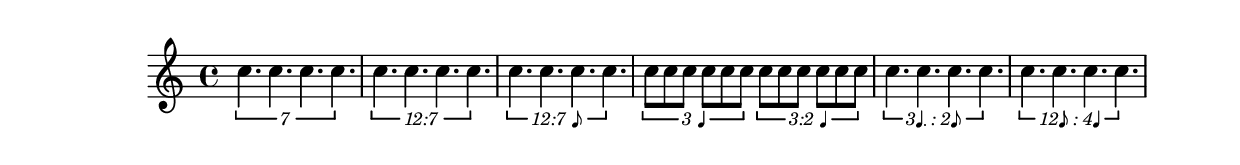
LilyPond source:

% DO NOT EDIT this file manually; it is automatically
% generated from Documentation/snippets/new
% Make any changes in Documentation/snippets/new/
% and then run scripts/auxiliar/makelsr.py
%
% This file is in the public domain.
%% Note: this file works from version 2.14.0
\version "2.14.0"

\header {
%% Translation of GIT committish: 615cbf212fdaf0b220b3330da417d0c3602494f2
  texidoces = "
LilyPond también proporciona funciones de formato para imprimir
números de grupo especial diferentes a la propia fracción, así
como para añadir una figura al número o a la fracción de la
agrupación.

"

  doctitlees = "Números de agrupación especial distintos a los predeterminados"


%% Translation of GIT committish: 0a868be38a775ecb1ef935b079000cebbc64de40
texidocde = "
LilyPond stellt auch Formatierungsfunktionen zur Verfügung, mit denen
N-tolennummern gesetzt werden können, die sich von dem eigentlichen Bruch
unterscheiden.  Auch ein Notenwert kann zu Nenner oder Zähler des Bruchs
hinzugefügt werden.
"
  doctitlede = "Nicht-standard-N-tolennummern"


%% Translation of GIT committish: 015b8e65e5e9a74cea1618b597402b5b74f89b89
  texidocfr = "
LilyPond sait aussi gérer des nolets dont le chiffrage imprimé ne
correspond pas exactement à la fraction de mesure à laquelle ils se
réfèrent, tout comme ceux auxquels une valeur de note vient en complément
au chiffre.
"
  doctitlefr = "Nolets au chiffrage inhabituel"

  lsrtags = "rhythms"

  texidoc = "
LilyPond also provides formatting functions to print tuplet numbers different
than the actual fraction, as well as to append a note value to the tuplet
number or tuplet fraction.
"
  doctitle = "Non-default tuplet numbers"
} % begin verbatim


\relative c'' {
  \once \override TupletNumber #'text =
    #(tuplet-number::non-default-tuplet-denominator-text 7)
  \times 2/3  { c4. c4. c4. c4. }
  \once \override TupletNumber #'text =
    #(tuplet-number::non-default-tuplet-fraction-text 12 7)
  \times 2/3  { c4. c4. c4. c4. }
  \once \override TupletNumber #'text =
    #(tuplet-number::append-note-wrapper
      (tuplet-number::non-default-tuplet-fraction-text 12 7) "8")
  \times 2/3  { c4. c4. c4. c4. }

  \once \override TupletNumber #'text =
    #(tuplet-number::append-note-wrapper
      tuplet-number::calc-denominator-text "4")
  \times 2/3  { c8 c8 c8 c8 c8 c8 }
  \once \override TupletNumber #'text =
    #(tuplet-number::append-note-wrapper
      tuplet-number::calc-fraction-text "4")
  \times 2/3  { c8 c8 c8 c8 c8 c8 }

  \once \override TupletNumber #'text =
    #(tuplet-number::fraction-with-notes "4." "8")
  \times 2/3  { c4. c4. c4. c4. }
  \once \override TupletNumber #'text =
    #(tuplet-number::non-default-fraction-with-notes 12 "8" 4 "4")
  \times 2/3  { c4. c4. c4. c4. }
}
